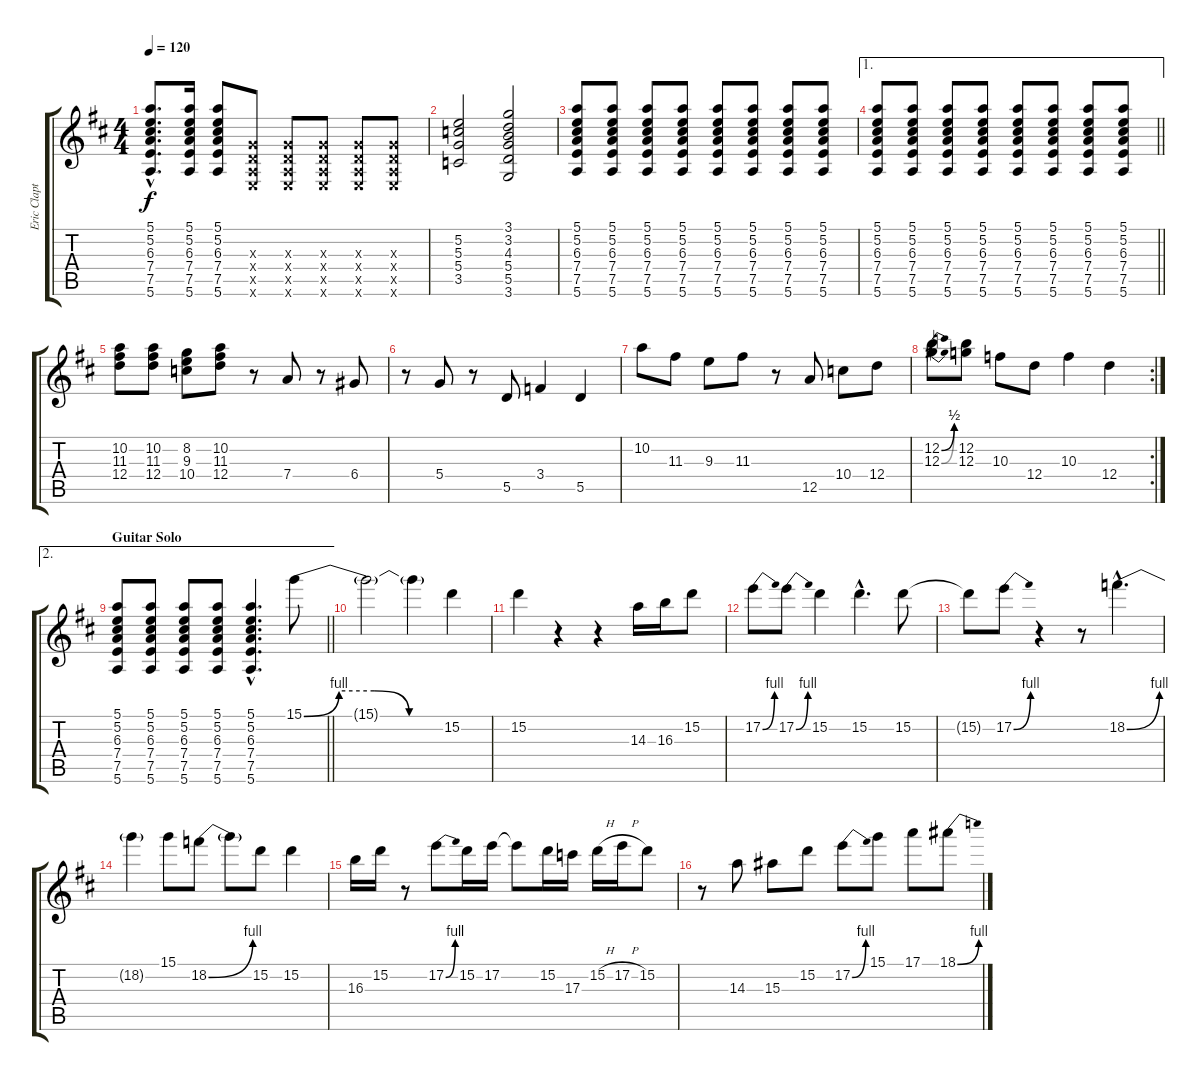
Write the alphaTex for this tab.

\track ("Eric Clapton Guitar" "Eric Clapt") {instrument distortionguitar}
\staff {score tabs}
\tuning (E4 B3 G3 D3 A2 E2) {hide}
\ts (4 4)
\tempo 120
\clef g2
\ks d
(5.1{hac} 5.2{hac} 6.3{hac} 7.4{hac} 7.5{hac} 5.6{hac}).8{d dy f} (5.1 5.2 6.3 7.4 7.5 5.6).16 (5.1 5.2 6.3 7.4 7.5 5.6).8 (0.3{x} 0.4{x} 0.5{x} 0.6{x}).8 (0.3{x} 0.4{x} 0.5{x} 0.6{x}).8 (0.3{x} 0.4{x} 0.5{x} 0.6{x}).8 (0.3{x} 0.4{x} 0.5{x} 0.6{x}).8 (0.3{x} 0.4{x} 0.5{x} 0.6{x}).8 |
(5.2 5.3 5.4 3.5).2 (3.1 3.2 4.3 5.4 5.5 3.6).2 |
(5.1 5.2 6.3 7.4 7.5 5.6).8 (5.1 5.2 6.3 7.4 7.5 5.6).8 (5.1 5.2 6.3 7.4 7.5 5.6).8 (5.1 5.2 6.3 7.4 7.5 5.6).8 (5.1 5.2 6.3 7.4 7.5 5.6).8 (5.1 5.2 6.3 7.4 7.5 5.6).8 (5.1 5.2 6.3 7.4 7.5 5.6).8 (5.1 5.2 6.3 7.4 7.5 5.6).8 |
\ae 1
\barLineRight lightlight
(5.1 5.2 6.3 7.4 7.5 5.6).8 (5.1 5.2 6.3 7.4 7.5 5.6).8 (5.1 5.2 6.3 7.4 7.5 5.6).8 (5.1 5.2 6.3 7.4 7.5 5.6).8 (5.1 5.2 6.3 7.4 7.5 5.6).8 (5.1 5.2 6.3 7.4 7.5 5.6).8 (5.1 5.2 6.3 7.4 7.5 5.6).8 (5.1 5.2 6.3 7.4 7.5 5.6).8 |
(10.2 11.3 12.4).8 (10.2 11.3 12.4).8 (8.2 9.3 10.4).8 (10.2 11.3 12.4).8 r.8 7.4.8 r.8 6.4.8 |
r.8 5.4.8 r.8 5.5.8 3.4.4 5.5.4 |
10.2.8 11.3.8 9.3.8 11.3.8 r.8 12.5.8 10.4.8 12.4.8 |
\rc 2
(12.2{be (bend 0 0 60 2)} 12.3{be (bend 0 0 60 2)}).8 (12.2 12.3).8 10.3.8 12.4.8 10.3.4 12.4.4 |
\ae 2
\section ("" "Guitar Solo")
\barLineRight lightlight
(5.1 5.2 6.3 7.4 7.5 5.6).8 (5.1 5.2 6.3 7.4 7.5 5.6).8 (5.1 5.2 6.3 7.4 7.5 5.6).8 (5.1 5.2 6.3 7.4 7.5 5.6).8 (5.1{hac} 5.2{hac} 6.3{hac} 7.4{hac} 7.5{hac} 5.6{hac}).4{d} 15.1{be (custom 0 0 15 4 30 4 45 0 60 0)}.8 |
15.1{t}.2 15.1{t}.4 15.2.4 |
15.2.4 r.4 r.4 14.3.16 16.3.16 15.2.8 |
17.2{be (bend 0 0 60 4)}.8 17.2{be (bend 0 0 60 4)}.8 15.2.4 15.2{hac}.4{d} 15.2.8 |
15.2{t}.8 17.2{be (bend 0 0 60 4)}.8 r.4 r.8 18.2{be (bend 0 0 60 4) hac}.4{d} |
18.2{t}.4 15.1.8 18.2{be (bend 0 0 60 4)}.8 18.2{t}.8 15.2.8 15.2.4 |
16.3.16 15.2.16 r.8 17.2{be (bend 0 0 60 4)}.8 15.2.16 17.2.16 17.2{t}.8 15.2.16 17.3.16 15.2{h}.16 17.2{h}.16 15.2.8 |
r.8 14.3.8 15.3.8 15.2.8 17.2{be (bend 0 0 60 4)}.8 15.1.8 17.1.8 18.1{be (bend 0 0 60 4)}.8
